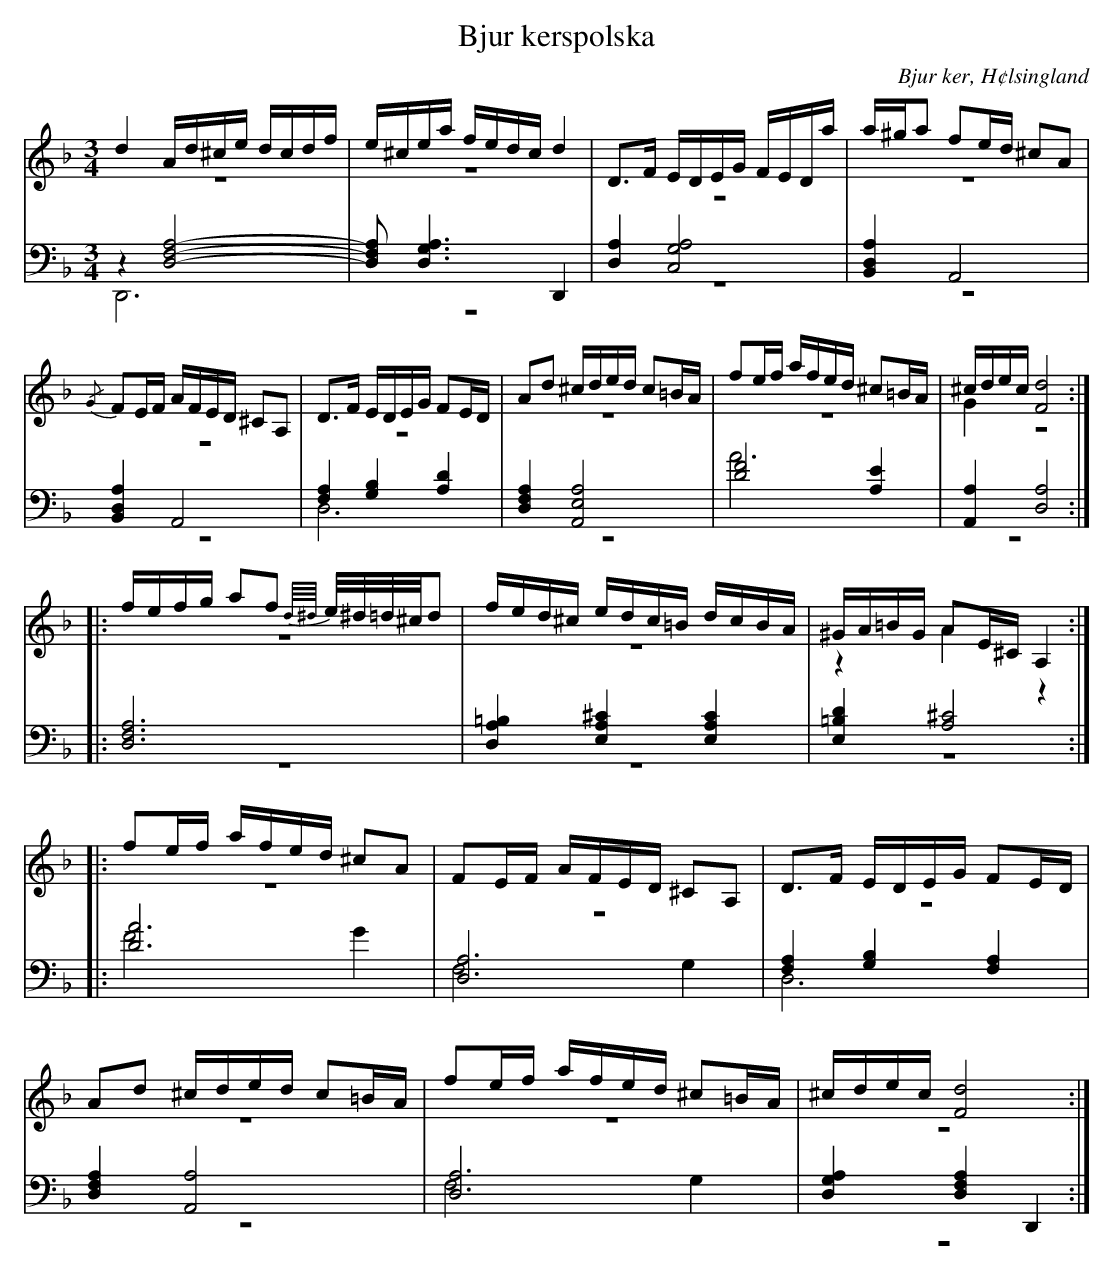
X:1
T: Bjur kerspolska
O: Bjur ker, H¢lsingland
M: 3/4
L: 1/16
K: Dm
V:1
V:2 merge
V:3
V:4 merge
V:1
d4 Ad^ce dcdf |e^cea fedc d4|D2>F2 EDEG FEDa|a^ga2 f2ed ^c2A2|
{/G}F2EF AFED ^C2A,2|D2>F2 EDEG F2ED|A2d2 ^cded c2=BA|f2ef afed ^c2=BA|^cdec [F8d8]:|
|:fefg a2f2 {d//^d//}e/^d/=d/^c/d2 |fed^c edc=B dcBA|^GA=BG A2E^C A,4:|
|:f2ef afed ^c2A2|F2EF AFED ^C2A,2|D2>F2 EDEG F2ED|
A2d2 ^cded c2=BA|f2ef afed ^c2=BA|^cdec [F8d8]:|
V:2
z12|z12|z12|z12|
z12|z12|z12|z12|G4 z8:|
|:z12|z12|z4 A4 z4:|
|:z12|z12|z12|
z12|z12|z12:|
V:3 clef=bass
z4 [D,8F,8 A,8]-|[D,2F,2 A,2] [D,6G,6A,6] D,,4|[D,4A,4] [C,8G,8A,8]|[B,,4D,4A,4] A,,8|
[B,,4D,4A,4] A,,8|[F,4A,4] [G,4B,4] [A,4D4]|[D,4F,4A,4] [A,,8E,8A,8]|[D8F8] [A,4E4]|[A,,4A,4] [D,8A,8]:|
|:[D,12F,12A,12]|[D,4A,4=B,4] [E,4A,4^C4] [E,4A,4C4]|[E,4=B,4D4] [A,8^C8]:|
|:[D12A12]|[D,12A,12]|[F,4A,4] [G,4B,4] [F,4A,4]|
[D,4F,4A,4] [A,,8A,8]|[D,12A,12]|[D,4G,4A,4] [D,4F,4A,4] D,,4:|
V:4 clef=bass
D,,12|z12|z12|z12|
z12|D,12|z12|A12|z12:|
|:z12|z12|z12:|
|:F8 G4|F,8 G,4|D,12|
z12|F,8 G,4|z12:|
